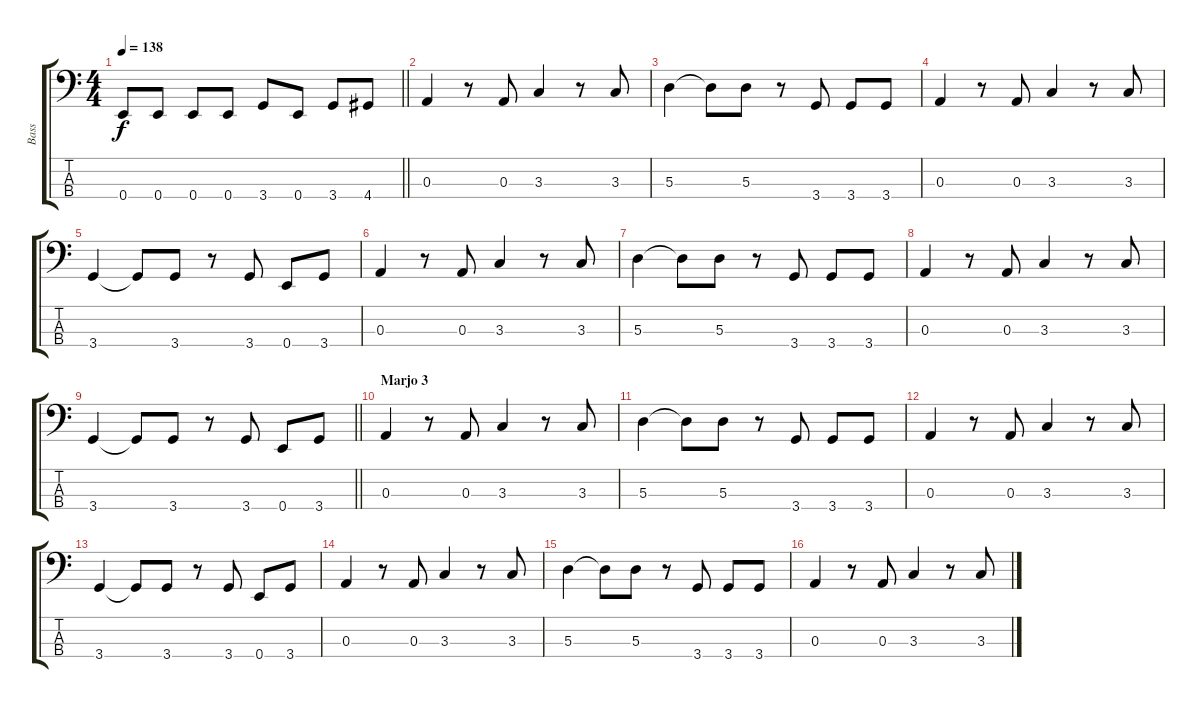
\track ("Bass" "Bass") {instrument electricbassfinger}
\staff {score tabs}
\tuning (G2 D2 A1 E1) {hide}
\ts (4 4)
\tempo 138
\clef f4
\barLineRight lightlight
\ks aminor
0.4{t}.8{dy f} 0.4.8 0.4.8 0.4.8 3.4.8 0.4.8 3.4.8 4.4.8 |
0.3.4 r.8 0.3.8 3.3.4 r.8 3.3.8 |
5.3.4 5.3{t}.8 5.3.8 r.8 3.4.8 3.4.8 3.4.8 |
0.3.4 r.8 0.3.8 3.3.4 r.8 3.3.8 |
3.4.4 3.4{t}.8 3.4.8 r.8 3.4.8 0.4.8 3.4.8 |
0.3.4 r.8 0.3.8 3.3.4 r.8 3.3.8 |
5.3.4 5.3{t}.8 5.3.8 r.8 3.4.8 3.4.8 3.4.8 |
0.3.4 r.8 0.3.8 3.3.4 r.8 3.3.8 |
\barLineRight lightlight
3.4.4 3.4{t}.8 3.4.8 r.8 3.4.8 0.4.8 3.4.8 |
\section ("" "Marjo 3")
0.3.4 r.8 0.3.8 3.3.4 r.8 3.3.8 |
5.3.4 5.3{t}.8 5.3.8 r.8 3.4.8 3.4.8 3.4.8 |
0.3.4 r.8 0.3.8 3.3.4 r.8 3.3.8 |
3.4.4 3.4{t}.8 3.4.8 r.8 3.4.8 0.4.8 3.4.8 |
0.3.4 r.8 0.3.8 3.3.4 r.8 3.3.8 |
5.3.4 5.3{t}.8 5.3.8 r.8 3.4.8 3.4.8 3.4.8 |
0.3.4 r.8 0.3.8 3.3.4 r.8 3.3.8
